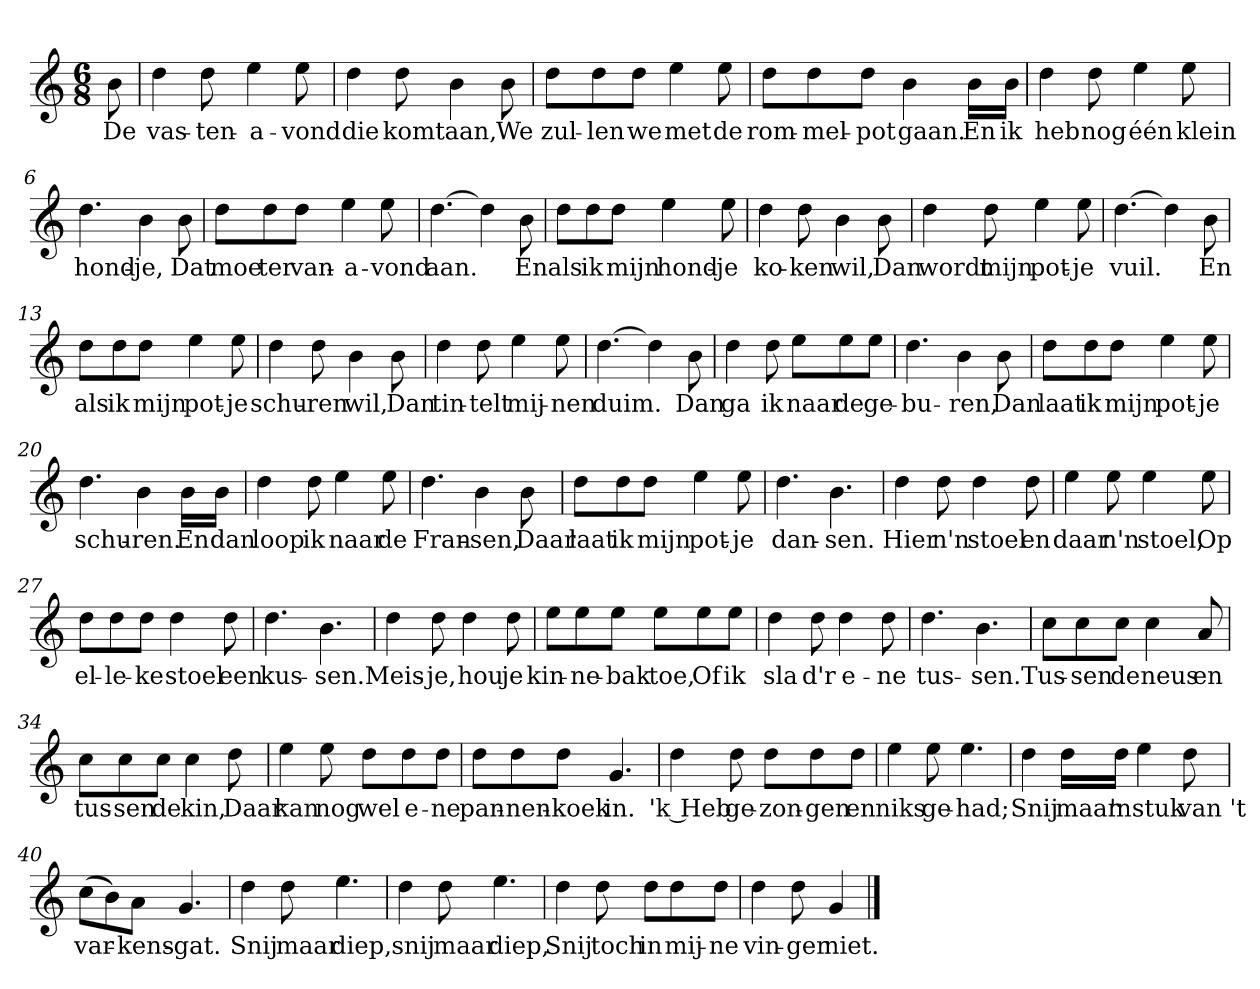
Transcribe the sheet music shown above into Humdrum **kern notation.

**kern	**text
*part1	*part1
*staff1	*staff1
*clefG2	*
*k[]	*
*C:	*
*M6/8	*
*MM120	*
=	=
8b	De
=1	=1
4dd	vas-
8dd	-ten-
4ee	-a-
8ee	-vond
=2	=2
4dd	die
8dd	komt
4b	aan,
8b	We
=3	=3
8dd\L	zul-
8dd\	-len
8dd\J	we
4ee	met
8ee	de
=4	=4
8dd\L	rom-
8dd\	-mel-
8dd\J	-pot
4b	gaan.
16b\LL	En
16b\JJ	ik
=5	=5
4dd	heb
8dd	nog
4ee	één
8ee	klein
=6	=6
4.dd	hond-
4b	-je,
8b	Dat
=7	=7
8dd\L	moe
8dd\	ter
8dd\J	van-
4ee	-a-
8ee	-vond
=8	=8
[4.dd	aan.
4dd]	.
8b	En
=9	=9
8dd\L	als
8dd\	ik
8dd\J	mijn
4ee	hond-
8ee	-je
=10	=10
4dd	ko-
8dd	-ken
4b	wil,
8b	Dan
=11	=11
4dd	wordt
8dd	mijn
4ee	pot-
8ee	-je
=12	=12
[4.dd	vuil.
4dd]	.
8b	En
=13	=13
8dd\L	als
8dd\	ik
8dd\J	mijn
4ee	pot-
8ee	-je
=14	=14
4dd	schu-
8dd	-ren
4b	wil,
8b	Dan
=15	=15
4dd	tin-
8dd	-telt
4ee	mij-
8ee	-nen
=16	=16
[4.dd	duim.
4dd]	.
8b	Dan
=17	=17
4dd	ga
8dd	ik
8ee\L	naar
8ee\	de
8ee\J	ge-
=18	=18
4.dd	-bu-
4b	-ren,
8b	Dan
=19	=19
8dd\L	laat
8dd\	ik
8dd\J	mijn
4ee	pot-
8ee	-je
=20	=20
4.dd	schu-
4b	-ren.
16b\LL	En
16b\JJ	dan
=21	=21
4dd	loop
8dd	ik
4ee	naar
8ee	de
=22	=22
4.dd	Fran-
4b	-sen,
8b	Daar
=23	=23
8dd\L	laat
8dd\	ik
8dd\J	mijn
4ee	pot-
8ee	-je
=24	=24
4.dd	dan-
4.b	-sen.
=25	=25
4dd	Hier
8dd	n'n
4dd	stoel
8dd	en
=26	=26
4ee	daar
8ee	n'n
4ee	stoel,
8ee	Op
=27	=27
8dd\L	el-
8dd\	-le-
8dd\J	-ke
4dd	stoel
8dd	een
=28	=28
4.dd	kus-
4.b	-sen.
=29	=29
4dd	Meis-
8dd	-je,
4dd	hou
8dd	je
=30	=30
8ee\L	kin-
8ee\	-ne-
8ee\J	-bak
8ee\L	toe,
8ee\	Of
8ee\J	ik
=31	=31
4dd	sla
8dd	d'r
4dd	e-
8dd	-ne
=32	=32
4.dd	tus-
4.b	-sen.
=33	=33
8cc\L	Tus-
8cc\	-sen
8cc\J	de
4cc	neus
8a	en
=34	=34
8cc\L	tus-
8cc\	-sen
8cc\J	de
4cc	kin,
8dd	Daar
=35	=35
4ee	kan
8ee	nog
8dd\L	wel
8dd\	e-
8dd\J	-ne
=36	=36
8dd\L	pan-
8dd\	-nen-
8dd\J	-koek
4.g	in.
=37	=37
4dd	'k Heb
8dd	ge-
8dd\L	-zon-
8dd\	-gen
8dd\J	en
=38	=38
4ee	niks
8ee	ge-
4.ee	-had;
=39	=39
4dd	Snij
16dd\LL	maar
16dd\JJ	'n
4ee	stuk
8dd	van 't
=40	=40
(8cc\L	var-
8b\)	.
8a\J	-kens-
4.g	-gat.
=41	=41
4dd	Snij
8dd	maar
4.ee	diep,
=42	=42
4dd	snij
8dd	maar
4.ee	diep,
=43	=43
4dd	Snij
8dd	toch
8dd\L	in
8dd\	mij-
8dd\J	-ne
=44	=44
4dd	vin-
8dd	-ger
4g	niet.
==	==
*-	*-
